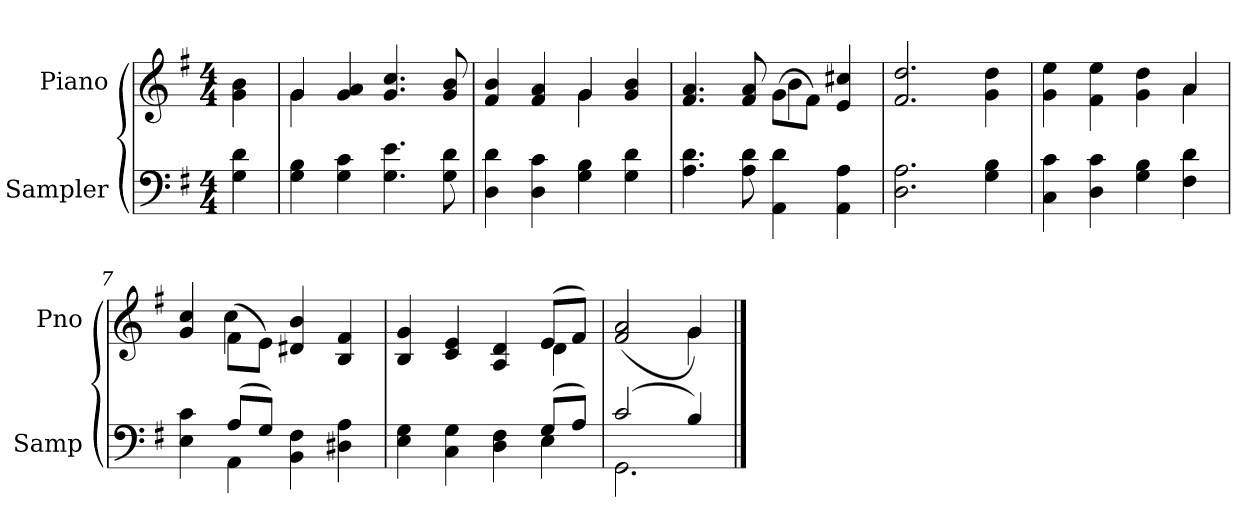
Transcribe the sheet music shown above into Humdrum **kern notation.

**kern	**kern
*part2	*part1
*staff2	*staff1
*I"Sampler	*I"Piano
*I'Samp	*I'Pno
*clefF4	*clefG2
*k[f#]	*k[f#]
*G:	*G:
*M4/4	*M4/4
=1	=1
4G 4d	4g\ 4b\
=2	=2
*	*^
4G 4B	4g/	4g
4G 4c	4g 4a	2.ryy
4.G 4.e	4.g 4.cc	.
8G 8d	8g 8b	.
=3	=3	=3
4D 4d	4f# 4b	2ryy
4D 4c	4f# 4a	.
4G 4B	4g/	4g
4G 4d	4g 4b	4ryy
=4	=4	=4
4.A 4.d	4.f# 4.a	2ryy
8A 8d	8f# 8a	.
4AA 4d	(8g\L	4b
.	8f#\J)	.
4AA 4A	4e 4cc#X	4ryy
*	*v	*v
=5	=5
2.D 2.A	2.f# 2.dd
4G 4B	4g 4dd
=6	=6
*	*^
4C 4c	4g 4ee	2.ryy
4D 4c	4f# 4ee	.
4G 4B	4g 4dd	.
4F# 4d	4a/	4a
=7	=7	=7
*^	*	*
4E 4c	4ryy	4g 4cc	4ryy
(8A/L	4AA	(8f#\L	4cc
8G/J)	.	8e\J)	.
4BB 4F#	2ryy	4d#X 4b	2ryy
4D#X 4A	.	4B 4f#	.
=8	=8	=8	=8
4E 4G	2.ryy	4B 4g	2.ryy
4C 4G	.	4c 4e	.
4D 4F#	.	4A 4d	.
(8G/L	4E	(8e/L	4d
8A/J)	.	8f#/J)	.
=9	=9	=9	=9
(2c/	2.GG	(2f# 2a	2ryy
4B/)	.	4g/)	4g
*v	*v	*	*
*	*v	*v
==	==
*-	*-
